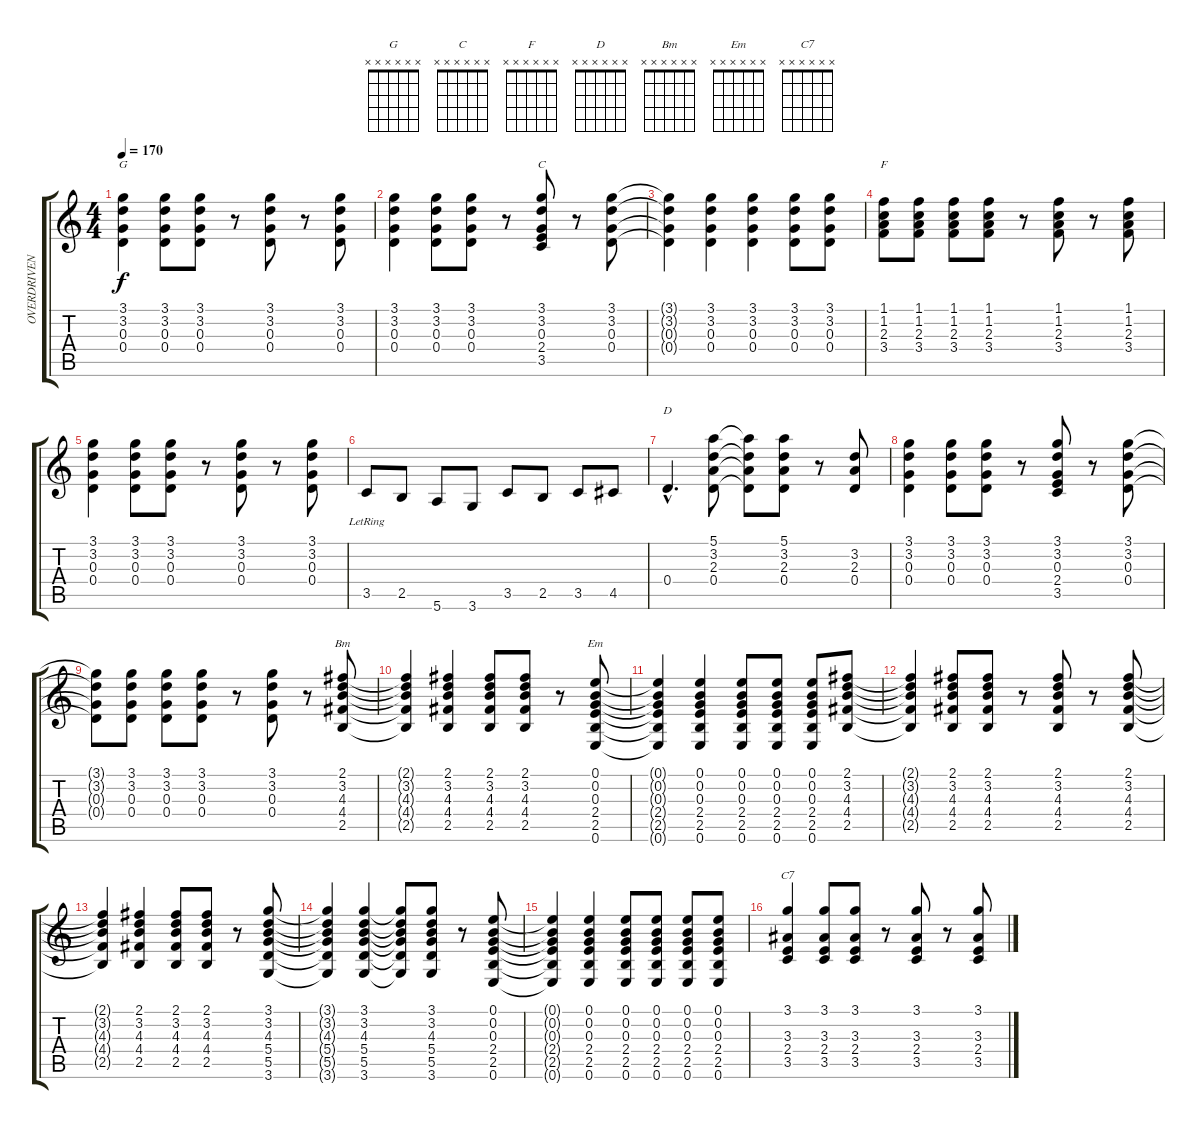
\track ("OVERDRIVEN" "OVERDRIVEN") {instrument overdrivenguitar}
\staff {score tabs}
\tuning (E4 B3 G3 D3 A2 E2) {hide}
\chord ("G" x x x x x x) {firstfret 0}
\chord ("C" x x x x x x) {firstfret 0}
\chord ("F" x x x x x x) {firstfret 0}
\chord ("D" x x x x x x) {firstfret 0}
\chord ("Bm" x x x x x x) {firstfret 0}
\chord ("Em" x x x x x x) {firstfret 0}
\chord ("C7" x x x x x x) {firstfret 0}
\ts (4 4)
\tempo 170
\clef g2
\ks c
(3.1 3.2 0.3 0.4).4{ch "G" dy f} (3.1 3.2 0.3 0.4).8 (3.1 3.2 0.3 0.4).8 r.8 (3.1 3.2 0.3 0.4).8 r.8 (3.1 3.2 0.3 0.4).8 |
(3.1 3.2 0.3 0.4).4 (3.1 3.2 0.3 0.4).8 (3.1 3.2 0.3 0.4).8 r.8 (3.1 3.2 0.3 2.4 3.5).8{ch "C"} r.8 (3.1 3.2 0.3 0.4).8 |
(3.1{t} 3.2{t} 0.3{t} 0.4{t}).4 (3.1 3.2 0.3 0.4).4 (3.1 3.2 0.3 0.4).4 (3.1 3.2 0.3 0.4).8 (3.1 3.2 0.3 0.4).8 |
(1.1 1.2 2.3 3.4).8{ch "F"} (1.1 1.2 2.3 3.4).8 (1.1 1.2 2.3 3.4).8 (1.1 1.2 2.3 3.4).8 r.8 (1.1 1.2 2.3 3.4).8 r.8 (1.1 1.2 2.3 3.4).8 |
(3.1 3.2 0.3 0.4).4 (3.1 3.2 0.3 0.4).8 (3.1 3.2 0.3 0.4).8 r.8 (3.1 3.2 0.3 0.4).8 r.8 (3.1 3.2 0.3 0.4).8 |
3.5{lr}.8 2.5.8 5.6.8 3.6.8 3.5.8 2.5.8 3.5.8 4.5.8 |
0.4{hac}.4{d ch "D"} (5.1 3.2 2.3 0.4).8 (5.1{t} 3.2{t} 2.3{t} 0.4{t}).8 (5.1 3.2 2.3 0.4).8 r.8 (3.2 2.3 0.4).8 |
(3.1 3.2 0.3 0.4).4 (3.1 3.2 0.3 0.4).8 (3.1 3.2 0.3 0.4).8 r.8 (3.1 3.2 0.3 2.4 3.5).8 r.8 (3.1 3.2 0.3 0.4).8 |
(3.1{t} 3.2{t} 0.3{t} 0.4{t}).8 (3.1 3.2 0.3 0.4).8 (3.1 3.2 0.3 0.4).8 (3.1 3.2 0.3 0.4).8 r.8 (3.1 3.2 0.3 0.4).8 r.8 (2.1 3.2 4.3 4.4 2.5).8{ch "Bm"} |
(2.1{t} 3.2{t} 4.3{t} 4.4{t} 2.5{t}).4 (2.1 3.2 4.3 4.4 2.5).4 (2.1 3.2 4.3 4.4 2.5).8 (2.1 3.2 4.3 4.4 2.5).8 r.8 (0.1 0.2 0.3 2.4 2.5 0.6).8{ch "Em"} |
(0.1{t} 0.2{t} 0.3{t} 2.4{t} 2.5{t} 0.6{t}).4 (0.1 0.2 0.3 2.4 2.5 0.6).4 (0.1 0.2 0.3 2.4 2.5 0.6).8 (0.1 0.2 0.3 2.4 2.5 0.6).8 (0.1 0.2 0.3 2.4 2.5 0.6).8 (2.1 3.2 4.3 4.4 2.5).8 |
(2.1{t} 3.2{t} 4.3{t} 4.4{t} 2.5{t}).4 (2.1 3.2 4.3 4.4 2.5).8 (2.1 3.2 4.3 4.4 2.5).8 r.8 (2.1 3.2 4.3 4.4 2.5).8 r.8 (2.1 3.2 4.3 4.4 2.5).8 |
(2.1{t} 3.2{t} 4.3{t} 4.4{t} 2.5{t}).4 (2.1 3.2 4.3 4.4 2.5).4 (2.1 3.2 4.3 4.4 2.5).8 (2.1 3.2 4.3 4.4 2.5).8 r.8 (3.1 3.2 4.3 5.4 5.5 3.6).8 |
(3.1{t} 3.2{t} 4.3{t} 5.4{t} 5.5{t} 3.6{t}).4 (3.1 3.2 4.3 5.4 5.5 3.6).4 (3.1{t} 3.2{t} 4.3{t} 5.4{t} 5.5{t} 3.6{t}).8 (3.1 3.2 4.3 5.4 5.5 3.6).8 r.8 (0.1 0.2 0.3 2.4 2.5 0.6).8 |
(0.1{t} 0.2{t} 0.3{t} 2.4{t} 2.5{t} 0.6{t}).4 (0.1 0.2 0.3 2.4 2.5 0.6).4 (0.1 0.2 0.3 2.4 2.5 0.6).8 (0.1 0.2 0.3 2.4 2.5 0.6).8 (0.1 0.2 0.3 2.4 2.5 0.6).8 (0.1 0.2 0.3 2.4 2.5 0.6).8 |
(3.1 3.3 2.4 3.5).4{ch "C7"} (3.1 3.3 2.4 3.5).8 (3.1 3.3 2.4 3.5).8 r.8 (3.1 3.3 2.4 3.5).8 r.8 (3.1 3.3 2.4 3.5).8
